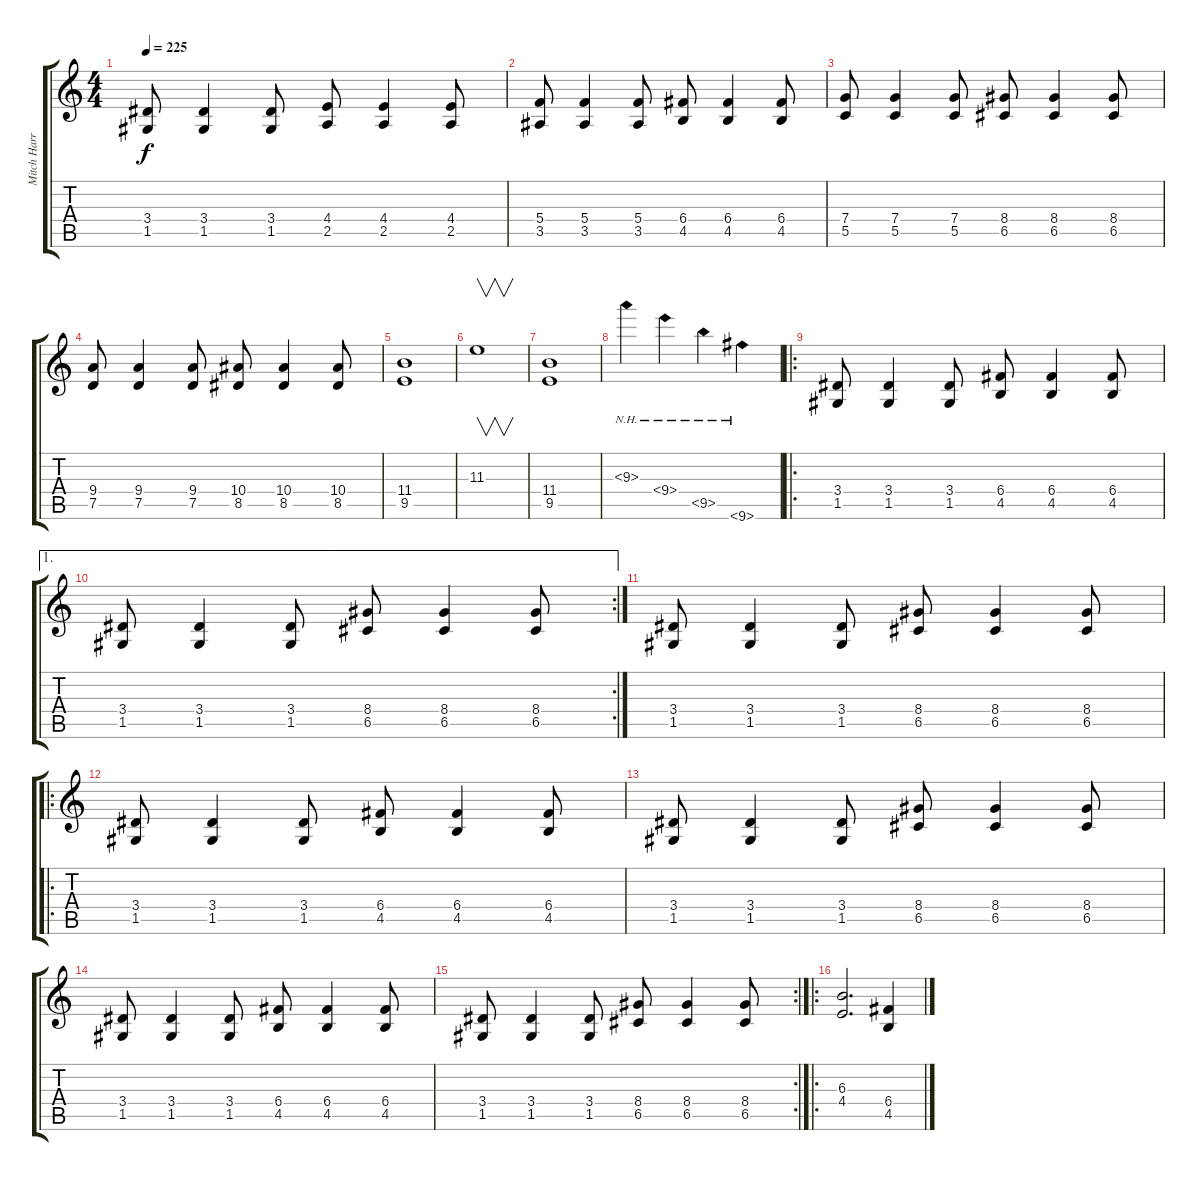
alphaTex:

\track ("Mitch Harris - Guitar" "Mitch Harr") {instrument distortionguitar}
\staff {score tabs}
\tuning (D4 A3 F3 C3 G2 D2) {hide}
\ts (4 4)
\tempo 225
\clef g2
\ks c
(3.4 1.5).8{dy f} (3.4 1.5).4 (3.4 1.5).8 (4.4 2.5).8 (4.4 2.5).4 (4.4 2.5).8 |
(5.4 3.5).8 (5.4 3.5).4 (5.4 3.5).8 (6.4 4.5).8 (6.4 4.5).4 (6.4 4.5).8 |
(7.4 5.5).8 (7.4 5.5).4 (7.4 5.5).8 (8.4 6.5).8 (8.4 6.5).4 (8.4 6.5).8 |
(9.4 7.5).8 (9.4 7.5).4 (9.4 7.5).8 (10.4 8.5).8 (10.4 8.5).4 (10.4 8.5).8 |
(11.4 9.5).1 |
11.3.1{v} |
(11.4 9.5).1 |
9.3{nh}.4 9.4{nh}.4 9.5{nh}.4 9.6{nh}.4 |
\ro
(3.4 1.5).8 (3.4 1.5).4 (3.4 1.5).8 (6.4 4.5).8 (6.4 4.5).4 (6.4 4.5).8 |
\ae 1
\rc 2
(3.4 1.5).8 (3.4 1.5).4 (3.4 1.5).8 (8.4 6.5).8 (8.4 6.5).4 (8.4 6.5).8 |
(3.4 1.5).8 (3.4 1.5).4 (3.4 1.5).8 (8.4 6.5).8 (8.4 6.5).4 (8.4 6.5).8 |
\ro
(3.4 1.5).8 (3.4 1.5).4 (3.4 1.5).8 (6.4 4.5).8 (6.4 4.5).4 (6.4 4.5).8 |
(3.4 1.5).8 (3.4 1.5).4 (3.4 1.5).8 (8.4 6.5).8 (8.4 6.5).4 (8.4 6.5).8 |
(3.4 1.5).8 (3.4 1.5).4 (3.4 1.5).8 (6.4 4.5).8 (6.4 4.5).4 (6.4 4.5).8 |
\rc 2
(3.4 1.5).8 (3.4 1.5).4 (3.4 1.5).8 (8.4 6.5).8 (8.4 6.5).4 (8.4 6.5).8 |
\ro
(6.3 4.4).2{d} (6.4 4.5).4
